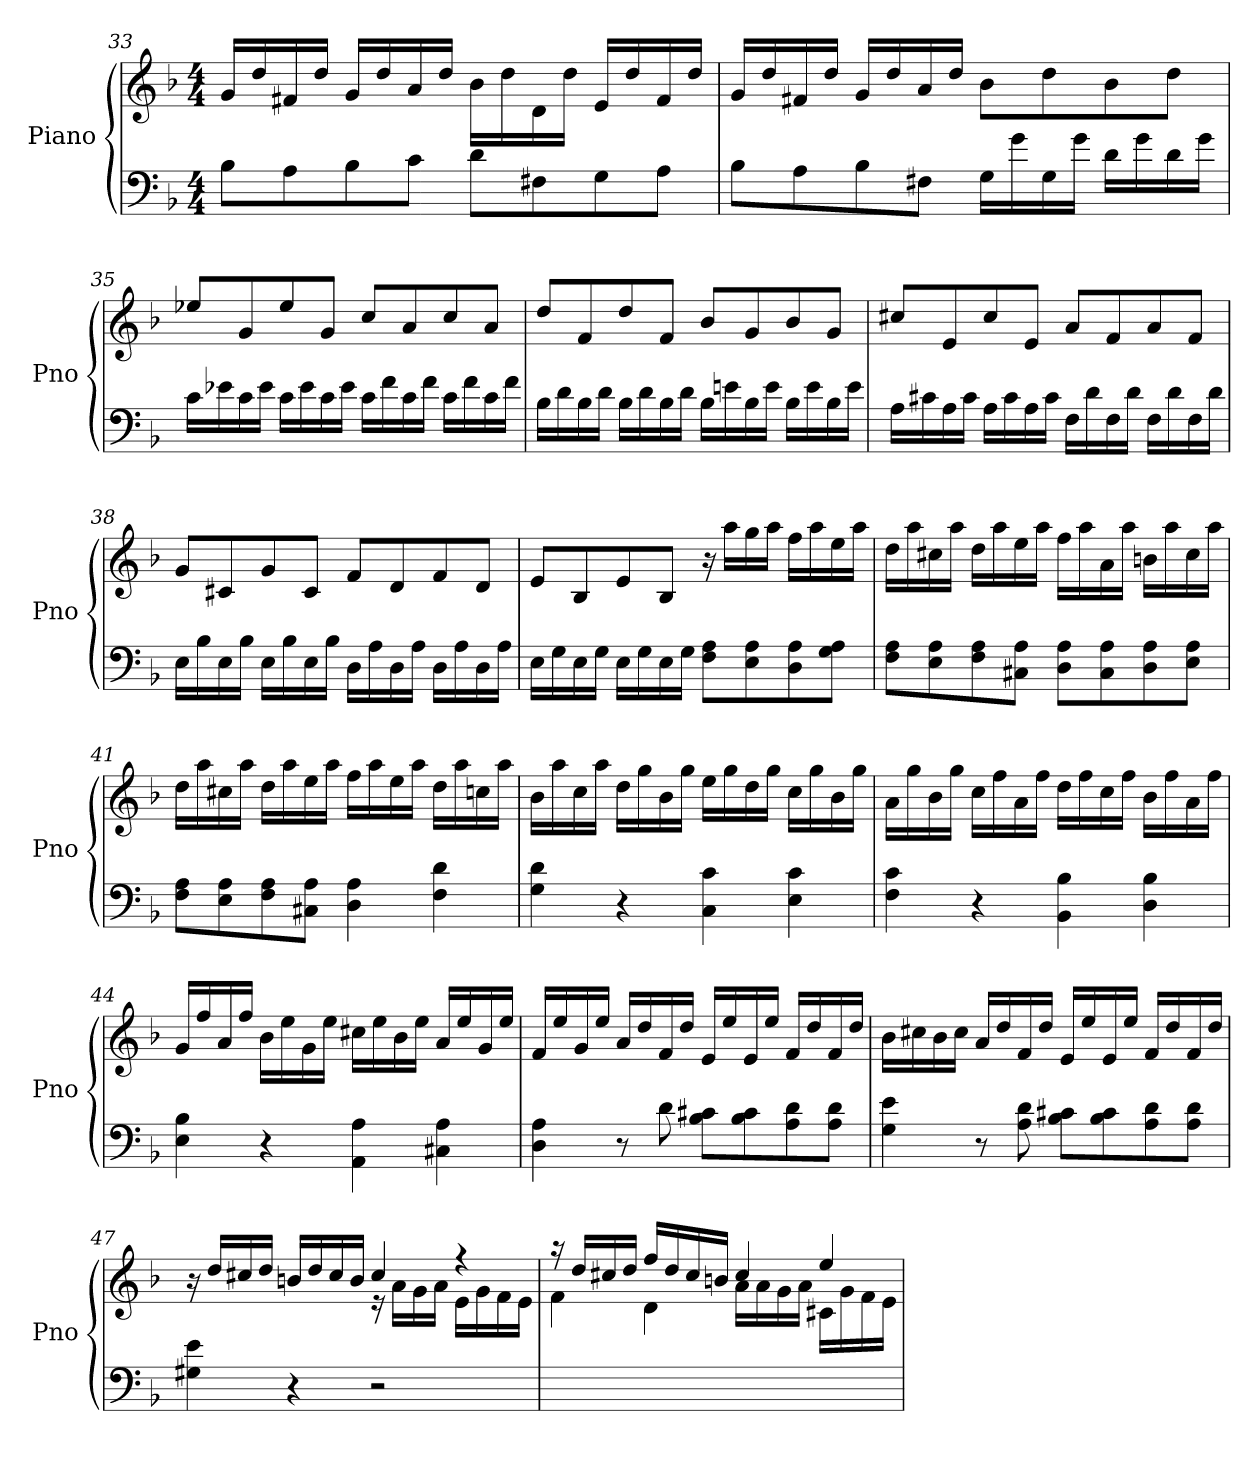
**kern	**kern
*part1	*part1
*staff2	*staff1
*I"Piano	*
*I'Pno	*
!!LO:LB:g=z
*clefF4	*clefG2
*k[b-]	*k[b-]
*F:	*F:
*M4/4	*M4/4
=33	=33
8B-\L	16g/LL
.	16dd/
8A\	16f#X/
.	16dd/JJ
8B-\	16g/LL
.	16dd/
8c\J	16a/
.	16dd/JJ
8d\L	16b-\LL
.	16dd\
8F#X\	16d\
.	16dd\JJ
8G\	16e/LL
.	16dd/
8A\J	16f#/
.	16dd/JJ
=34	=34
8B-\L	16g/LL
.	16dd/
8A\	16f#X/
.	16dd/JJ
8B-\	16g/LL
.	16dd/
8F#X\J	16a/
.	16dd/JJ
16G\LL	8b-\L
16g\	.
16G\	8dd\
16g\JJ	.
16d\LL	8b-\
16g\	.
16d\	8dd\J
16g\JJ	.
!!LO:LB:g=z
=35	=35
16c\LL	8ee-X/L
16e-X\	.
16c\	8g/
16e-\JJ	.
16c\LL	8ee-/
16e-\	.
16c\	8g/J
16e-\JJ	.
16c\LL	8cc/L
16f\	.
16c\	8a/
16f\JJ	.
16c\LL	8cc/
16f\	.
16c\	8a/J
16f\JJ	.
=36	=36
16B-\LL	8dd/L
16d\	.
16B-\	8f/
16d\JJ	.
16B-\LL	8dd/
16d\	.
16B-\	8f/J
16d\JJ	.
16B-\LL	8b-/L
16en\	.
16B-\	8g/
16e\JJ	.
16B-\LL	8b-/
16e\	.
16B-\	8g/J
16e\JJ	.
!!LO:LB:g=z
=37	=37
16A\LL	8cc#X/L
16c#X\	.
16A\	8e/
16c#\JJ	.
16A\LL	8cc#/
16c#\	.
16A\	8e/J
16c#\JJ	.
16F\LL	8a/L
16d\	.
16F\	8f/
16d\JJ	.
16F\LL	8a/
16d\	.
16F\	8f/J
16d\JJ	.
=38	=38
16E\LL	8g/L
16B-\	.
16E\	8c#X/
16B-\JJ	.
16E\LL	8g/
16B-\	.
16E\	8c#/J
16B-\JJ	.
16D\LL	8f/L
16A\	.
16D\	8d/
16A\JJ	.
16D\LL	8f/
16A\	.
16D\	8d/J
16A\JJ	.
!!LO:LB:g=z
=39	=39
16E\LL	8e/L
16G\	.
16E\	8B-/
16G\JJ	.
16E\LL	8e/
16G\	.
16E\	8B-/J
16G\JJ	.
8F\ 8A\L	16r
.	16aa\LL
8E\ 8A\	16gg\
.	16aa\JJ
8D\ 8A\	16ff\LL
.	16aa\
8G\ 8A\J	16ee\
.	16aa\JJ
=40	=40
8F\ 8A\L	16dd\LL
.	16aa\
8E\ 8A\	16cc#X\
.	16aa\JJ
8F\ 8A\	16dd\LL
.	16aa\
8C#X\ 8A\J	16ee\
.	16aa\JJ
8D\ 8A\L	16ff\LL
.	16aa\
8C#\ 8A\	16a\
.	16aa\JJ
8D\ 8A\	16bn\LL
.	16aa\
8E\ 8A\J	16cc#\
.	16aa\JJ
!!LO:PB:g=z
=41	=41
8F\ 8A\L	16dd\LL
.	16aa\
8E\ 8A\	16cc#X\
.	16aa\JJ
8F\ 8A\	16dd\LL
.	16aa\
8C#X\ 8A\J	16ee\
.	16aa\JJ
4D\ 4A\	16ff\LL
.	16aa\
.	16ee\
.	16aa\JJ
4F\ 4d\	16dd\LL
.	16aa\
.	16ccn\
.	16aa\JJ
=42	=42
4G\ 4d\	16b-\LL
.	16aa\
.	16cc\
.	16aa\JJ
4r	16dd\LL
.	16gg\
.	16b-\
.	16gg\JJ
4C\ 4c\	16ee\LL
.	16gg\
.	16dd\
.	16gg\JJ
4E\ 4c\	16cc\LL
.	16gg\
.	16b-\
.	16gg\JJ
!!LO:LB:g=z
=43	=43
4F\ 4c\	16a\LL
.	16gg\
.	16b-\
.	16gg\JJ
4r	16cc\LL
.	16ff\
.	16a\
.	16ff\JJ
4BB-\ 4B-\	16dd\LL
.	16ff\
.	16cc\
.	16ff\JJ
4D\ 4B-\	16b-\LL
.	16ff\
.	16a\
.	16ff\JJ
=44	=44
4E\ 4B-\	16g/LL
.	16ff/
.	16a/
.	16ff/JJ
4r	16b-\LL
.	16ee\
.	16g\
.	16ee\JJ
4AA\ 4A\	16cc#X\LL
.	16ee\
.	16b-\
.	16ee\JJ
4C#X\ 4A\	16a/LL
.	16ee/
.	16g/
.	16ee/JJ
!!LO:LB:g=z
=45	=45
4D\ 4A\	16f/LL
.	16ee/
.	16g/
.	16ee/JJ
8r	16a/LL
.	16dd/
8d\	16f/
.	16dd/JJ
8B-\ 8c#X\L	16e/LL
.	16ee/
8B-\ 8c#\	16e/
.	16ee/JJ
8A\ 8d\	16f/LL
.	16dd/
8A\ 8d\J	16f/
.	16dd/JJ
=46	=46
4G\ 4e\	16b-\LL
.	16cc#X\
.	16b-\
.	16cc#\JJ
8r	16a/LL
.	16dd/
8A\ 8d\	16f/
.	16dd/JJ
8B-\ 8c#X\L	16e/LL
.	16ee/
8B-\ 8c#\	16e/
.	16ee/JJ
8A\ 8d\	16f/LL
.	16dd/
8A\ 8d\J	16f/
.	16dd/JJ
!!LO:LB:g=z
=47	=47
*	*^
4G#X\ 4e\	16r	2ryy
.	16dd/LL	.
.	16cc#X/	.
.	16dd/JJ	.
4r	16bn/LL	.
.	16dd/	.
.	16cc#/	.
.	16b/JJ	.
2r	4cc#/	16re
.	.	16a\LL
.	.	16g\
.	.	16a\JJ
.	4rff	16e\LL
.	.	16g\
.	.	16f\
.	.	16e\JJ
=48	=48	=48
1ryy	4f\	16raa
.	.	16dd/LL
.	.	16cc#X/
.	.	16dd/JJ
.	4d\	16ff/LL
.	.	16dd/
.	.	16cc#/
.	.	16bn/JJ
.	4cc#/	16a\LL
.	.	16a\
.	.	16g\
.	.	16a\JJ
.	4ee/	16c#X\LL
.	.	16g\
.	.	16f\
.	.	16e\JJ
*	*v	*v
=	=
*-	*-
